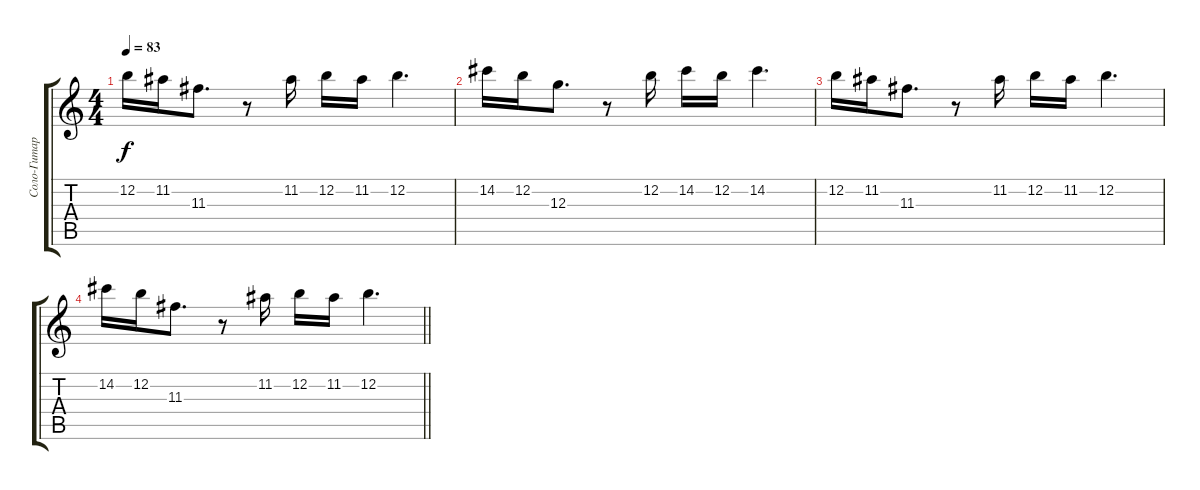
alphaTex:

\track ("Соло-Гитарко (BPEED)" "Соло-Гитар") {instrument overdrivenguitar}
\staff {score tabs}
\tuning (E4 B3 G3 D3 A2 E2) {hide}
\ts (4 4)
\tempo 83
\clef g2
\ks c
12.2.16{dy f} 11.2.16 11.3.8{d} r.8 11.2.16 12.2.16 11.2.16 12.2.4{d} |
14.2.16 12.2.16 12.3.8{d} r.8 12.2.16 14.2.16 12.2.16 14.2.4{d} |
12.2.16 11.2.16 11.3.8{d} r.8 11.2.16 12.2.16 11.2.16 12.2.4{d} |
\barLineRight lightlight
14.2.16 12.2.16 11.3.8{d} r.8 11.2.16 12.2.16 11.2.16 12.2.4{d}
